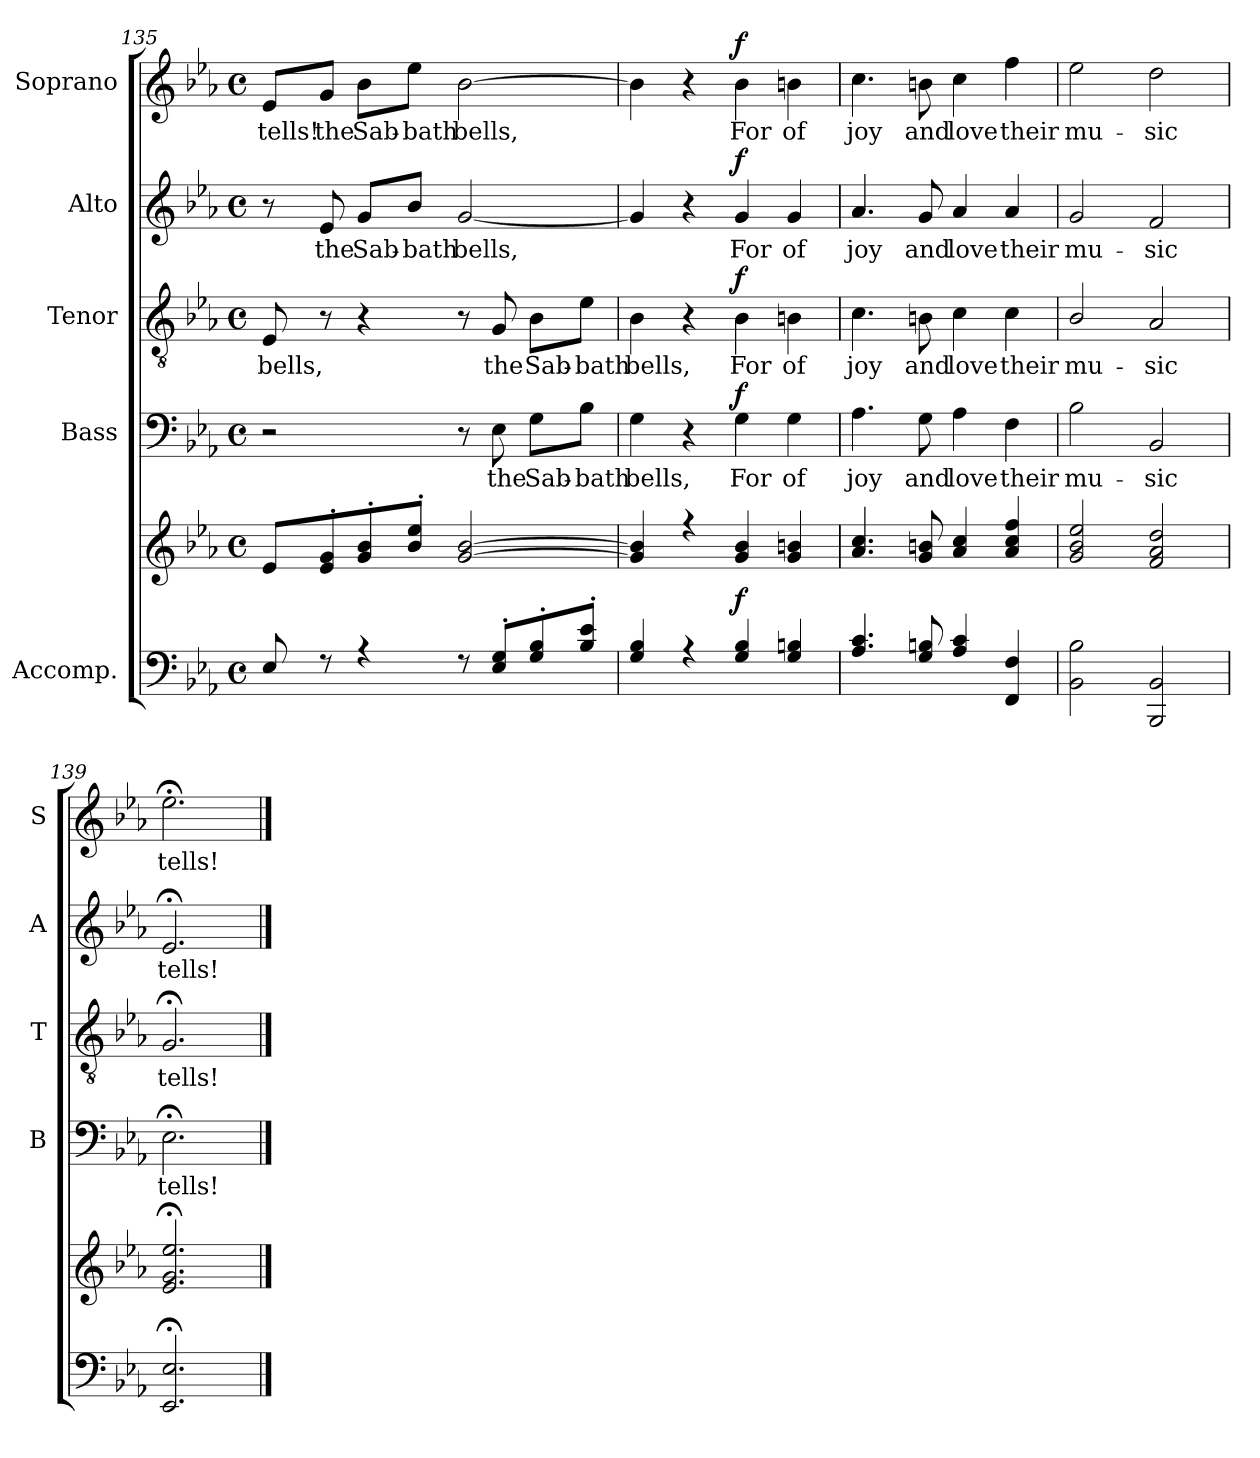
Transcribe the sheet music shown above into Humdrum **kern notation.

**kern	**kern	**dynam	**kern	**text	**dynam	**kern	**text	**dynam	**kern	**text	**dynam	**kern	**text	**dynam
*part5	*part5	*part5	*part4	*part4	*part4	*part3	*part3	*part3	*part2	*part2	*part2	*part1	*part1	*part1
*staff6	*staff5	*staff5/6	*staff4	*staff4	*staff4	*staff3	*staff3	*staff3	*staff2	*staff2	*staff2	*staff1	*staff1	*staff1
*I"Accomp.	*	*	*I"Bass	*	*	*I"Tenor	*	*	*I"Alto	*	*	*I"Soprano	*	*
*	*	*	*I'B	*	*	*I'T	*	*	*I'A	*	*	*I'S	*	*
!!LO:LB:g=z
*clefF4	*clefG2	*	*clefF4	*	*	*clefGv2	*	*	*clefG2	*	*	*clefG2	*	*
*k[b-e-a-]	*k[b-e-a-]	*	*k[b-e-a-]	*	*	*k[b-e-a-]	*	*	*k[b-e-a-]	*	*	*k[b-e-a-]	*	*
*E-:	*E-:	*	*E-:	*	*	*E-:	*	*	*E-:	*	*	*E-:	*	*
*M4/4	*M4/4	*	*M4/4	*	*	*M4/4	*	*	*M4/4	*	*	*M4/4	*	*
*met(c)	*met(c)	*	*met(c)	*	*	*met(c)	*	*	*met(c)	*	*	*met(c)	*	*
=135	=135	=135	=135	=135	=135	=135	=135	=135	=135	=135	=135	=135	=135	=135
*^	*^	*	*	*	*	*	*	*	*	*	*	*	*	*
!	!	!	!	!	!	!	!	!	!LO:LY:b	!	!	!	!	!	!LO:LY:b	!
8E-	1ryy	8e-L	1ryy	.	2r	.	.	8E-	bells,	.	8r	.	.	8e-/L	tells!	.
!	!	!	!	!	!	!	!	!	!	!	!	!LO:LY:b	!	!	!LO:LY:b	!
8r	.	8e-' 8g'	.	.	.	.	.	8r	.	.	8e-	the	.	8g/J	the	.
!	!	!	!	!	!	!	!	!	!	!	!	!LO:LY:b	!	!	!LO:LY:b	!
4r	.	8g' 8b-'	.	.	.	.	.	4r	.	.	8g/L	Sab-	.	8b-\L	Sab-	.
!	!	!	!	!	!	!	!	!	!	!	!	!LO:LY:b	!	!	!LO:LY:b	!
.	.	8b-' 8ee-'J	.	.	.	.	.	.	.	.	8b-/J	-bath	.	8ee-\J	-bath	.
!	!	!	!	!	!	!	!	!	!	!	!	!LO:LY:b	!	!	!LO:LY:b	!
8r	.	[2g [2b-	.	.	8r	.	.	8r	.	.	[2g	bells,	.	[2b-	bells,	.
!	!	!	!	!	!	!LO:LY:b	!	!	!LO:LY:b	!	!	!	!	!	!	!
8E-' 8G'L	.	.	.	.	8E-	the	.	8G	the	.	.	.	.	.	.	.
!	!	!	!	!	!	!LO:LY:b	!	!	!LO:LY:b	!	!	!	!	!	!	!
8G' 8B-'	.	.	.	.	8G\L	Sab-	.	8B-\L	Sab-	.	.	.	.	.	.	.
!	!	!	!	!	!	!LO:LY:b	!	!	!LO:LY:b	!	!	!	!	!	!	!
8B-' 8e-'J	.	.	.	.	8B-\J	-bath	.	8e-\J	-bath	.	.	.	.	.	.	.
=136	=136	=136	=136	=136	=136	=136	=136	=136	=136	=136	=136	=136	=136	=136	=136	=136
!	!	!	!	!	!	!LO:LY:b	!	!	!LO:LY:b	!	!	!	!	!	!	!
4G 4B-	1ryy	4g] 4b-]	1ryy	.	4G	bells,	.	4B-	bells,	.	4g]	.	.	4b-]	.	.
4r	.	4r	.	.	4r	.	.	4r	.	.	4r	.	.	4r	.	.
!	!	!	!	!LO:DY:b	!	!LO:LY:b	!LO:DY:b	!	!LO:LY:b	!LO:DY:b	!	!LO:LY:b	!LO:DY:b	!	!LO:LY:b	!LO:DY:b
4G 4B-	.	4g 4b-	.	f	4G	For	f	4B-	For	f	4g	For	f	4b-	For	f
!	!	!	!	!	!	!LO:LY:b	!	!	!LO:LY:b	!	!	!LO:LY:b	!	!	!LO:LY:b	!
4G 4Bn	.	4g 4bn	.	.	4G	of	.	4Bn	of	.	4g	of	.	4bn	of	.
=137	=137	=137	=137	=137	=137	=137	=137	=137	=137	=137	=137	=137	=137	=137	=137	=137
!	!	!	!	!	!	!LO:LY:b	!	!	!LO:LY:b	!	!	!LO:LY:b	!	!	!LO:LY:b	!
4.A- 4.c	1ryy	4.a- 4.cc	1ryy	.	4.A-	joy	.	4.c	joy	.	4.a-	joy	.	4.cc	joy	.
!	!	!	!	!	!	!LO:LY:b	!	!	!LO:LY:b	!	!	!LO:LY:b	!	!	!LO:LY:b	!
8G 8Bn	.	8g 8bn	.	.	8G	and	.	8Bn	and	.	8g	and	.	8bn	and	.
!	!	!	!	!	!	!LO:LY:b	!	!	!LO:LY:b	!	!	!LO:LY:b	!	!	!LO:LY:b	!
4A- 4c	.	4a- 4cc	.	.	4A-	love	.	4c	love	.	4a-	love	.	4cc	love	.
!	!	!	!	!	!	!LO:LY:b	!	!	!LO:LY:b	!	!	!LO:LY:b	!	!	!LO:LY:b	!
4FF 4F	.	4a- 4cc 4ff	.	.	4F	their	.	4c	their	.	4a-	their	.	4ff	their	.
=138	=138	=138	=138	=138	=138	=138	=138	=138	=138	=138	=138	=138	=138	=138	=138	=138
!	!	!	!	!	!	!LO:LY:b	!	!	!LO:LY:b	!	!	!LO:LY:b	!	!	!LO:LY:b	!
2BB-\ 2B-\	1ryy	2g 2b- 2ee-	1ryy	.	2B-	mu-	.	2B-/	mu-	.	2g	mu-	.	2ee-	mu-	.
!	!	!	!	!	!	!LO:LY:b	!	!	!LO:LY:b	!	!	!LO:LY:b	!	!	!LO:LY:b	!
2BBB- 2BB-	.	2f 2a- 2dd	.	.	2BB-	-sic	.	2A-	-sic	.	2f	-sic	.	2dd	-sic	.
=139	=139	=139	=139	=139	=139	=139	=139	=139	=139	=139	=139	=139	=139	=139	=139	=139
!	!	!	!	!	!	!LO:LY:b	!	!	!LO:LY:b	!	!	!LO:LY:b	!	!	!LO:LY:b	!
2.EE-; 2.E-;	2.ryy	2.e-;< 2.g;< 2.ee-;<	2.ryy	.	2.E-;<	tells!	.	2.G;<	tells!	.	2.e-;<	tells!	.	2.ee-;<	tells!	.
*v	*v	*	*	*	*	*	*	*	*	*	*	*	*	*	*	*
*	*v	*v	*	*	*	*	*	*	*	*	*	*	*	*	*
==	==	==	==	==	==	==	==	==	==	==	==	==	==	==
*-	*-	*-	*-	*-	*-	*-	*-	*-	*-	*-	*-	*-	*-	*-
